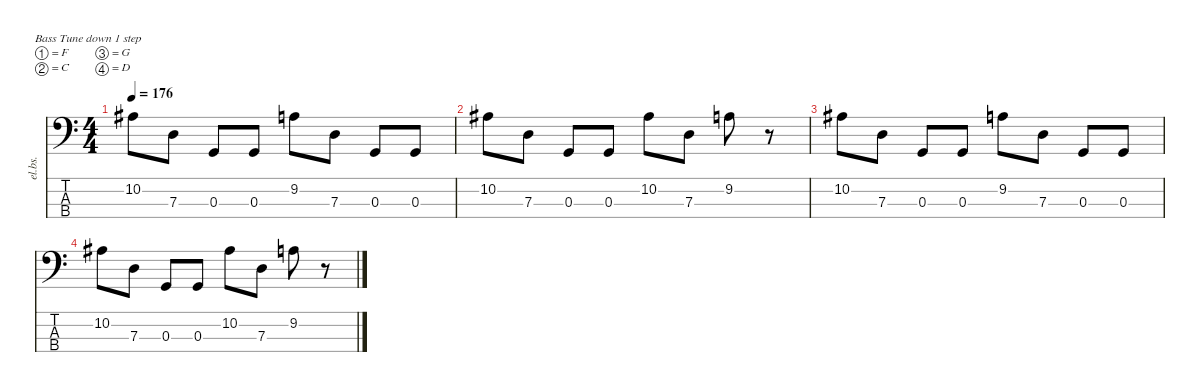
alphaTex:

\defaultSystemsLayout 4
\hideDynamics
\bracketExtendMode nobrackets
\track ("Kelly Conlon " "el.bs.") {instrument electricbassfinger}
\staff {score tabs}
\tuning (F2 C2 G1 D1)
\ts (4 4)
\tempo 176
\clef f4
\ks c
10.2{acc #}.8{dy f} 7.3.8 0.3.8 0.3.8 9.2.8 7.3.8 0.3.8 0.3.8 |
10.2{acc #}.8 7.3.8 0.3.8 0.3.8 10.2{acc #}.8 7.3.8 9.2.8 r.8 |
10.2{acc #}.8 7.3.8 0.3.8 0.3.8 9.2.8 7.3.8 0.3.8 0.3.8 |
10.2{acc #}.8 7.3.8 0.3.8 0.3.8 10.2{acc #}.8 7.3.8 9.2.8 r.8
